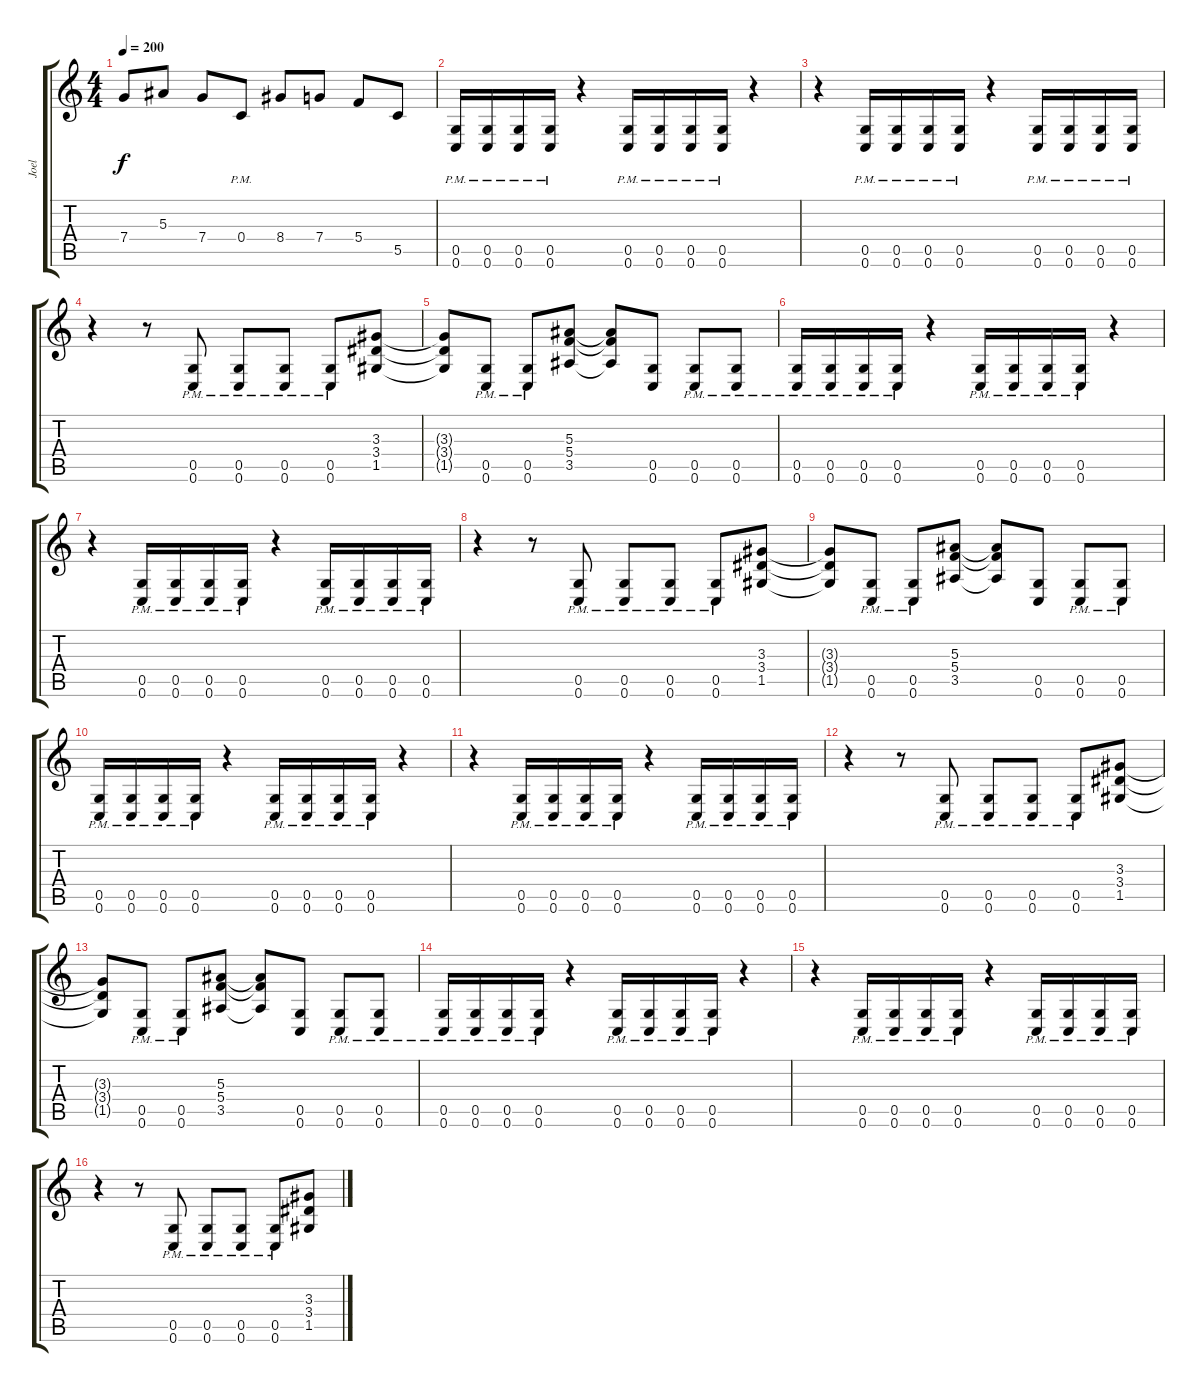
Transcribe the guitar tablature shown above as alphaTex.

\track ("Joel" "Joel") {instrument distortionguitar}
\staff {score tabs}
\tuning (D4 A3 F3 C3 G2 C2) {hide}
\ts (4 4)
\tempo 200
\clef g2
\ks c
7.4.8{dy f} 5.3.8 7.4.8 0.4{pm}.8 8.4.8 7.4.8 5.4.8 5.5.8 |
(0.5{pm} 0.6{pm}).16 (0.5{pm} 0.6{pm}).16 (0.5{pm} 0.6{pm}).16 (0.5{pm} 0.6{pm}).16 r.4 (0.5{pm} 0.6{pm}).16 (0.5{pm} 0.6{pm}).16 (0.5{pm} 0.6{pm}).16 (0.5{pm} 0.6{pm}).16 r.4 |
r.4 (0.5{pm} 0.6{pm}).16 (0.5{pm} 0.6{pm}).16 (0.5{pm} 0.6{pm}).16 (0.5{pm} 0.6{pm}).16 r.4 (0.5{pm} 0.6{pm}).16 (0.5{pm} 0.6{pm}).16 (0.5{pm} 0.6{pm}).16 (0.5{pm} 0.6{pm}).16 |
r.4 r.8 (0.5{pm} 0.6{pm}).8 (0.5{pm} 0.6{pm}).8 (0.5{pm} 0.6{pm}).8 (0.5{pm} 0.6{pm}).8 (3.3 3.4 1.5).8 |
(3.3{t} 3.4{t} 1.5{t}).8 (0.5{pm} 0.6{pm}).8 (0.5{pm} 0.6{pm}).8 (5.3 5.4 3.5).8 (5.3{t} 5.4{t} 3.5{t}).8 (0.5 0.6).8 (0.5{pm} 0.6{pm}).8 (0.5{pm} 0.6{pm}).8 |
(0.5{pm} 0.6{pm}).16 (0.5{pm} 0.6{pm}).16 (0.5{pm} 0.6{pm}).16 (0.5{pm} 0.6{pm}).16 r.4 (0.5{pm} 0.6{pm}).16 (0.5{pm} 0.6{pm}).16 (0.5{pm} 0.6{pm}).16 (0.5{pm} 0.6{pm}).16 r.4 |
r.4 (0.5{pm} 0.6{pm}).16 (0.5{pm} 0.6{pm}).16 (0.5{pm} 0.6{pm}).16 (0.5{pm} 0.6{pm}).16 r.4 (0.5{pm} 0.6{pm}).16 (0.5{pm} 0.6{pm}).16 (0.5{pm} 0.6{pm}).16 (0.5{pm} 0.6{pm}).16 |
r.4 r.8 (0.5{pm} 0.6{pm}).8 (0.5{pm} 0.6{pm}).8 (0.5{pm} 0.6{pm}).8 (0.5{pm} 0.6{pm}).8 (3.3 3.4 1.5).8 |
(3.3{t} 3.4{t} 1.5{t}).8 (0.5{pm} 0.6{pm}).8 (0.5{pm} 0.6{pm}).8 (5.3 5.4 3.5).8 (5.3{t} 5.4{t} 3.5{t}).8 (0.5 0.6).8 (0.5{pm} 0.6{pm}).8 (0.5{pm} 0.6{pm}).8 |
(0.5{pm} 0.6{pm}).16 (0.5{pm} 0.6{pm}).16 (0.5{pm} 0.6{pm}).16 (0.5{pm} 0.6).16 r.4 (0.5{pm} 0.6{pm}).16 (0.5{pm} 0.6{pm}).16 (0.5{pm} 0.6{pm}).16 (0.5{pm} 0.6).16 r.4 |
r.4 (0.5{pm} 0.6{pm}).16 (0.5{pm} 0.6{pm}).16 (0.5{pm} 0.6{pm}).16 (0.5{pm} 0.6).16 r.4 (0.5{pm} 0.6{pm}).16 (0.5{pm} 0.6{pm}).16 (0.5{pm} 0.6{pm}).16 (0.5{pm} 0.6).16 |
r.4 r.8 (0.5{pm} 0.6{pm}).8 (0.5{pm} 0.6{pm}).8 (0.5{pm} 0.6{pm}).8 (0.5{pm} 0.6{pm}).8 (3.3 3.4 1.5).8 |
(3.3{t} 3.4{t} 1.5{t}).8 (0.5{pm} 0.6{pm}).8 (0.5{pm} 0.6{pm}).8 (5.3 5.4 3.5).8 (5.3{t} 5.4{t} 3.5{t}).8 (0.5 0.6).8 (0.5{pm} 0.6{pm}).8 (0.5{pm} 0.6{pm}).8 |
(0.5{pm} 0.6{pm}).16 (0.5{pm} 0.6{pm}).16 (0.5{pm} 0.6{pm}).16 (0.5{pm} 0.6).16 r.4 (0.5{pm} 0.6{pm}).16 (0.5{pm} 0.6{pm}).16 (0.5{pm} 0.6{pm}).16 (0.5{pm} 0.6).16 r.4 |
r.4 (0.5{pm} 0.6{pm}).16 (0.5{pm} 0.6{pm}).16 (0.5{pm} 0.6{pm}).16 (0.5{pm} 0.6).16 r.4 (0.5{pm} 0.6{pm}).16 (0.5{pm} 0.6{pm}).16 (0.5{pm} 0.6{pm}).16 (0.5{pm} 0.6).16 |
r.4 r.8 (0.5{pm} 0.6{pm}).8 (0.5{pm} 0.6{pm}).8 (0.5{pm} 0.6{pm}).8 (0.5{pm} 0.6{pm}).8 (3.3 3.4 1.5).8
